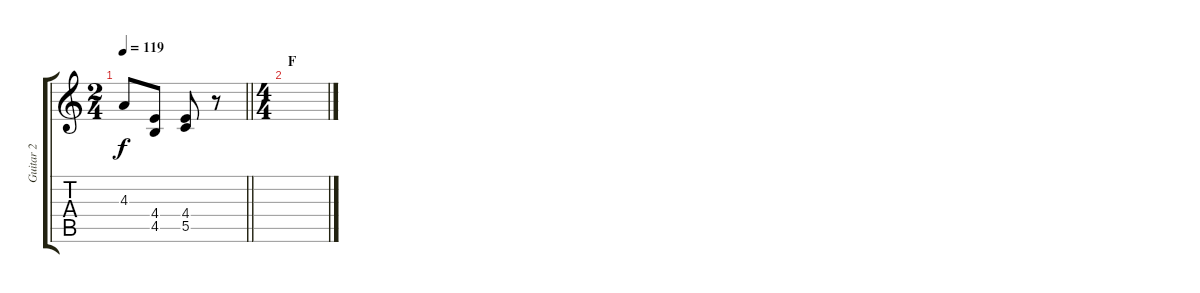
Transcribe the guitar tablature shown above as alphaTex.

\track ("Guitar 2" "Guitar 2") {instrument distortionguitar}
\staff {score tabs}
\tuning (D4 A3 F3 C3 G2 C2) {hide}
\ts (2 4)
\tempo 119
\clef g2
\barLineRight lightlight
\ks c
4.3.8{dy f} (4.4 4.5).8 (4.4 5.5).8 r.8 |
\ts (4 4)
\section ("" "F")
